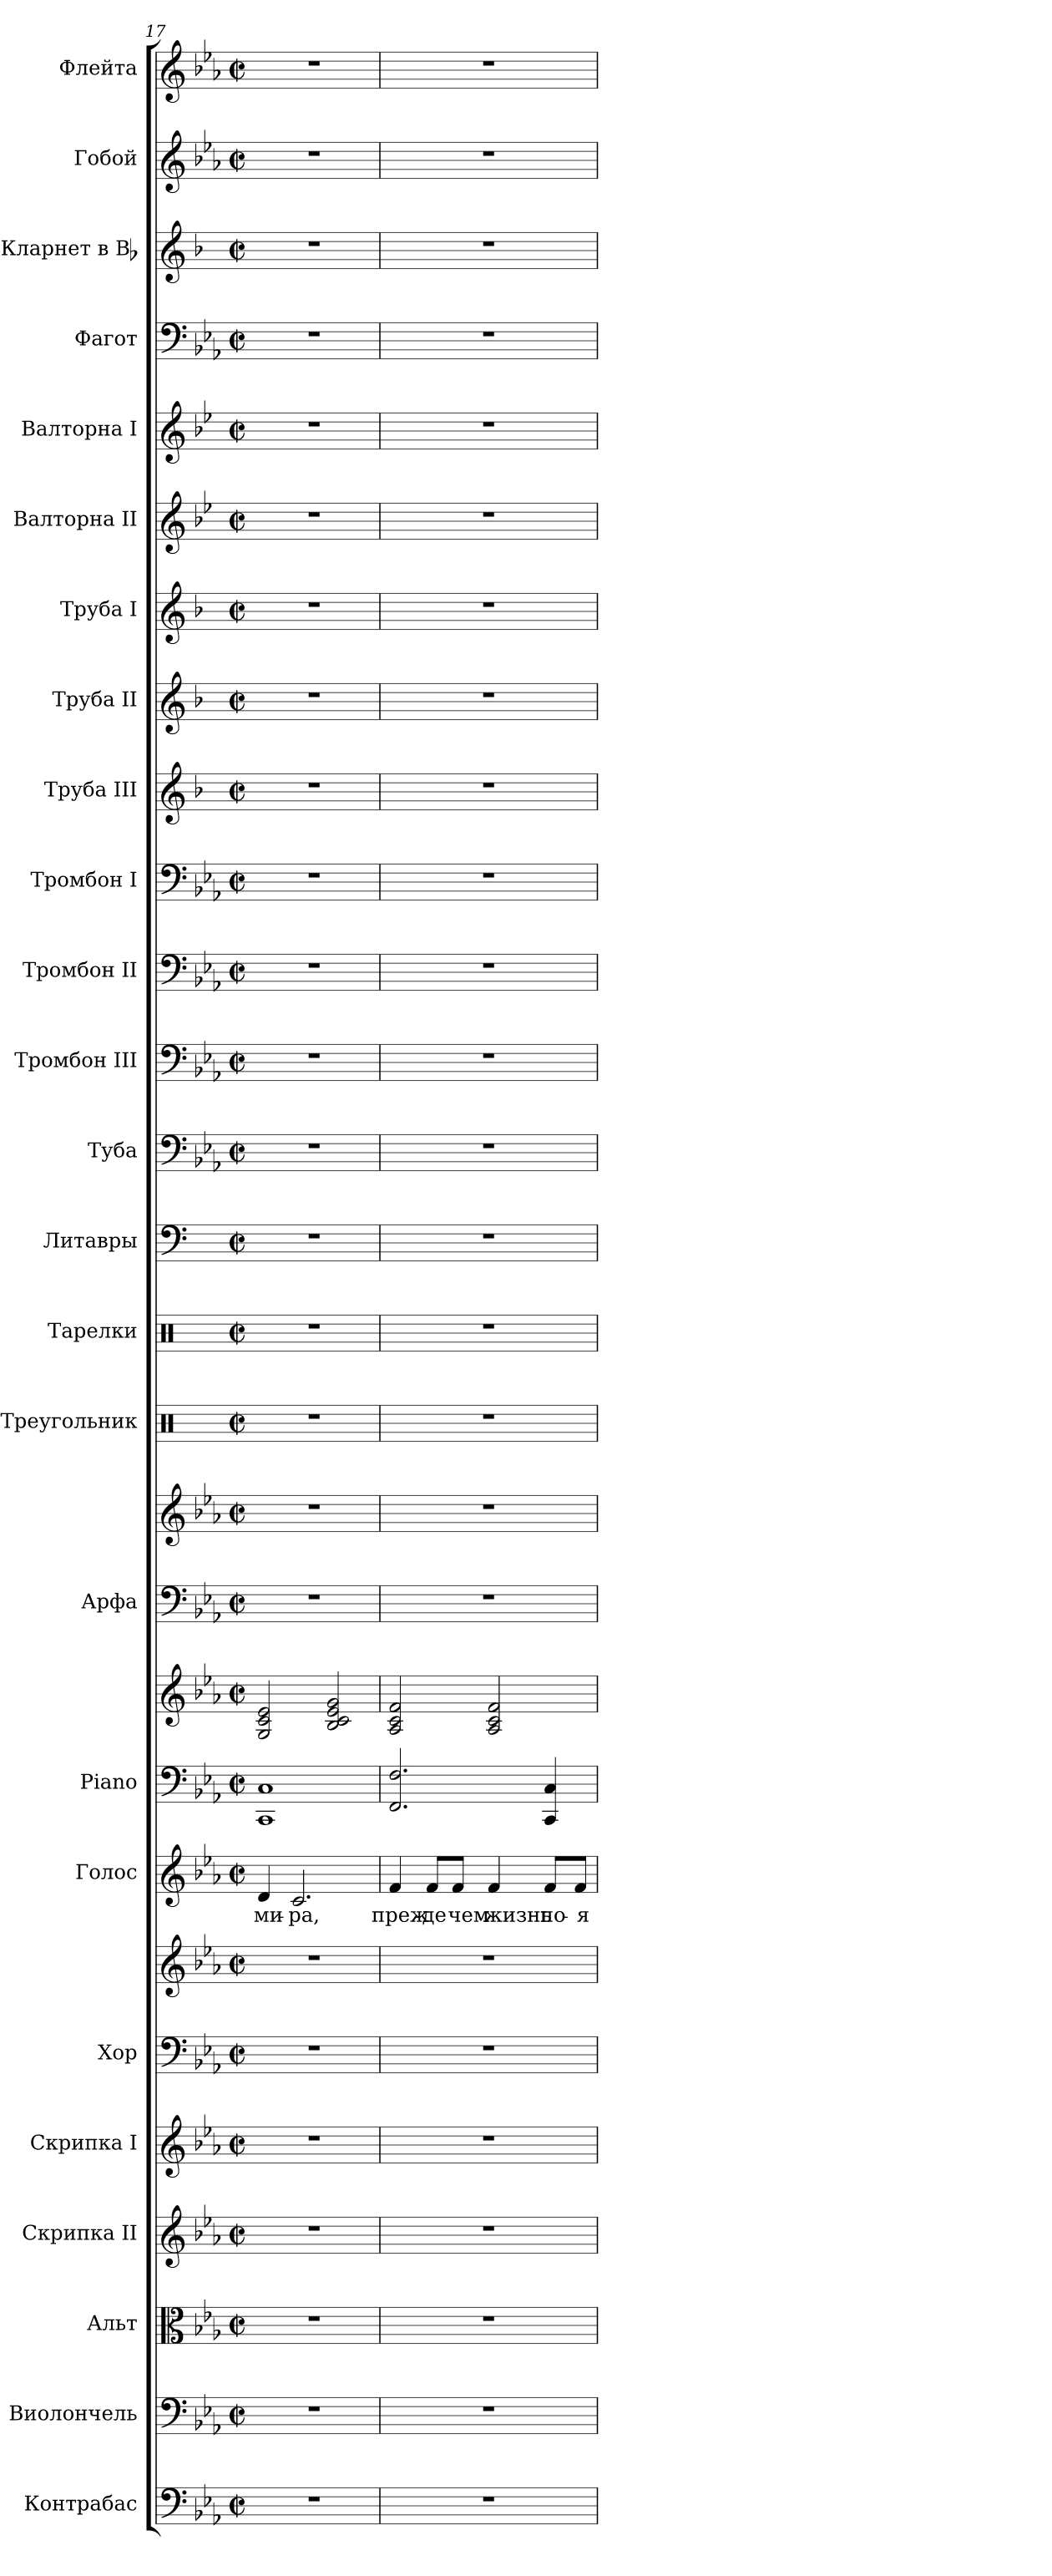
**kern	**kern	**kern	**kern	**kern	**kern	**kern	**kern	**text	**kern	**kern	**kern	**kern	**kern	**kern	**kern	**kern	**kern	**kern	**kern	**kern	**kern	**kern	**kern	**kern	**kern	**kern	**kern	**kern
*part25	*part24	*part23	*part22	*part21	*part20	*part20	*part19	*part19	*part18	*part18	*part17	*part17	*part16	*part15	*part14	*part13	*part12	*part11	*part10	*part9	*part8	*part7	*part6	*part5	*part4	*part3	*part2	*part1
*staff28	*staff27	*staff26	*staff25	*staff24	*staff23	*staff22	*staff21	*staff21	*staff20	*staff19	*staff18	*staff17	*staff16	*staff15	*staff14	*staff13	*staff12	*staff11	*staff10	*staff9	*staff8	*staff7	*staff6	*staff5	*staff4	*staff3	*staff2	*staff1
*I"Контрабас	*I"Виолончель	*I"Альт	*I"Скрипка II	*I"Скрипка I	*I"Хор	*	*I"Голос	*	*I"Piano	*	*I"Арфа	*	*I"Треугольник	*I"Тарелки	*I"Литавры	*I"Туба	*I"Тромбон III	*I"Тромбон II	*I"Тромбон I	*I"Труба III	*I"Труба II	*I"Труба I	*I"Валторна II	*I"Валторна I	*I"Фагот	*I"Кларнет в Bb	*I"Гобой	*I"Флейта
*	*	*	*I'Скр. II	*I'Скр. I	*	*	*	*	*I'Pno.	*	*	*	*	*	*	*	*I'Тромб. III	*I'Тромб. II	*I'Тромб. I	*I'Трб. III	*I'Трб. II	*I'Трб. I	*I'Валт. II	*I'Валт. I	*	*	*	*
!!LO:PB:g=z
*clefF4	*clefF4	*clefC3	*clefG2	*clefG2	*clefF4	*clefG2	*clefG2	*	*clefF4	*clefG2	*clefF4	*clefG2	*clefX	*clefX	*clefF4	*clefF4	*clefF4	*clefF4	*clefF4	*clefG2	*clefG2	*clefG2	*clefG2	*clefG2	*clefF4	*clefG2	*clefG2	*clefG2
*ITrd7c12	*	*	*	*	*	*	*	*	*	*	*	*	*	*	*	*	*	*	*	*ITrd1c2	*ITrd1c2	*ITrd1c2	*ITrd4c7	*ITrd4c7	*	*ITrd1c2	*	*
*k[b-e-a-]	*k[b-e-a-]	*k[b-e-a-]	*k[b-e-a-]	*k[b-e-a-]	*k[b-e-a-]	*k[b-e-a-]	*k[b-e-a-]	*	*k[b-e-a-]	*k[b-e-a-]	*k[b-e-a-]	*k[b-e-a-]	*k[]	*k[]	*k[]	*k[b-e-a-]	*k[b-e-a-]	*k[b-e-a-]	*k[b-e-a-]	*k[b-e-a-]	*k[b-e-a-]	*k[b-e-a-]	*k[b-e-a-]	*k[b-e-a-]	*k[b-e-a-]	*k[b-e-a-]	*k[b-e-a-]	*k[b-e-a-]
*c:	*c:	*c:	*c:	*c:	*c:	*c:	*c:	*	*c:	*c:	*c:	*c:	*C:	*C:	*a:	*c:	*c:	*c:	*c:	*c:	*c:	*c:	*c:	*c:	*c:	*c:	*c:	*c:
*M2/2	*M2/2	*M2/2	*M2/2	*M2/2	*M2/2	*M2/2	*M2/2	*	*M2/2	*M2/2	*M2/2	*M2/2	*M2/2	*M2/2	*M2/2	*M2/2	*M2/2	*M2/2	*M2/2	*M2/2	*M2/2	*M2/2	*M2/2	*M2/2	*M2/2	*M2/2	*M2/2	*M2/2
*met(c|)	*met(c|)	*met(c|)	*met(c|)	*met(c|)	*met(c|)	*met(c|)	*met(c|)	*	*met(c|)	*met(c|)	*met(c|)	*met(c|)	*met(c|)	*met(c|)	*met(c|)	*met(c|)	*met(c|)	*met(c|)	*met(c|)	*met(c|)	*met(c|)	*met(c|)	*met(c|)	*met(c|)	*met(c|)	*met(c|)	*met(c|)	*met(c|)
=17	=17	=17	=17	=17	=17	=17	=17	=17	=17	=17	=17	=17	=17	=17	=17	=17	=17	=17	=17	=17	=17	=17	=17	=17	=17	=17	=17	=17
!	!	!	!	!	!	!	!	!LO:LY:b:color=#000000	!	!	!	!	!	!	!	!	!	!	!	!	!	!	!	!	!	!	!	!
1r	1r	1r	1r	1r	1r	1r	4di/	ми-	1CCi 1Ci	2Gi/ 2ci 2e-i	1r	1r	1r	1r	1r	1r	1r	1r	1r	1r	1r	1r	1r	1r	1r	1r	1r	1r
!	!	!	!	!	!	!	!	!LO:LY:b:color=#000000	!	!	!	!	!	!	!	!	!	!	!	!	!	!	!	!	!	!	!	!
.	.	.	.	.	.	.	2.ci/	-ра,	.	.	.	.	.	.	.	.	.	.	.	.	.	.	.	.	.	.	.	.
.	.	.	.	.	.	.	.	.	.	2B-i/ 2ci 2e-i 2gi	.	.	.	.	.	.	.	.	.	.	.	.	.	.	.	.	.	.
=18	=18	=18	=18	=18	=18	=18	=18	=18	=18	=18	=18	=18	=18	=18	=18	=18	=18	=18	=18	=18	=18	=18	=18	=18	=18	=18	=18	=18
!	!	!	!	!	!	!	!	!LO:LY:b:color=#000000	!	!	!	!	!	!	!	!	!	!	!	!	!	!	!	!	!	!	!	!
1r	1r	1r	1r	1r	1r	1r	4fi/	преж-	2.FFi/ 2.Fi	2A-i/ 2ci 2fi	1r	1r	1r	1r	1r	1r	1r	1r	1r	1r	1r	1r	1r	1r	1r	1r	1r	1r
!	!	!	!	!	!	!	!	!LO:LY:b:color=#000000	!	!	!	!	!	!	!	!	!	!	!	!	!	!	!	!	!	!	!	!
.	.	.	.	.	.	.	8fi/L	-де	.	.	.	.	.	.	.	.	.	.	.	.	.	.	.	.	.	.	.	.
!	!	!	!	!	!	!	!	!LO:LY:b:color=#000000	!	!	!	!	!	!	!	!	!	!	!	!	!	!	!	!	!	!	!	!
.	.	.	.	.	.	.	8fi/J	чем	.	.	.	.	.	.	.	.	.	.	.	.	.	.	.	.	.	.	.	.
!	!	!	!	!	!	!	!	!LO:LY:b:color=#000000	!	!	!	!	!	!	!	!	!	!	!	!	!	!	!	!	!	!	!	!
.	.	.	.	.	.	.	4fi/	жизнь	.	2A-i/ 2ci 2fi	.	.	.	.	.	.	.	.	.	.	.	.	.	.	.	.	.	.
!	!	!	!	!	!	!	!	!LO:LY:b:color=#000000	!	!	!	!	!	!	!	!	!	!	!	!	!	!	!	!	!	!	!	!
.	.	.	.	.	.	.	8fi/L	по-	4CCi/ 4Ci	.	.	.	.	.	.	.	.	.	.	.	.	.	.	.	.	.	.	.
!	!	!	!	!	!	!	!	!LO:LY:b:color=#000000	!	!	!	!	!	!	!	!	!	!	!	!	!	!	!	!	!	!	!	!
.	.	.	.	.	.	.	8fi/J	-я-	.	.	.	.	.	.	.	.	.	.	.	.	.	.	.	.	.	.	.	.
=	=	=	=	=	=	=	=	=	=	=	=	=	=	=	=	=	=	=	=	=	=	=	=	=	=	=	=	=
*-	*-	*-	*-	*-	*-	*-	*-	*-	*-	*-	*-	*-	*-	*-	*-	*-	*-	*-	*-	*-	*-	*-	*-	*-	*-	*-	*-	*-
